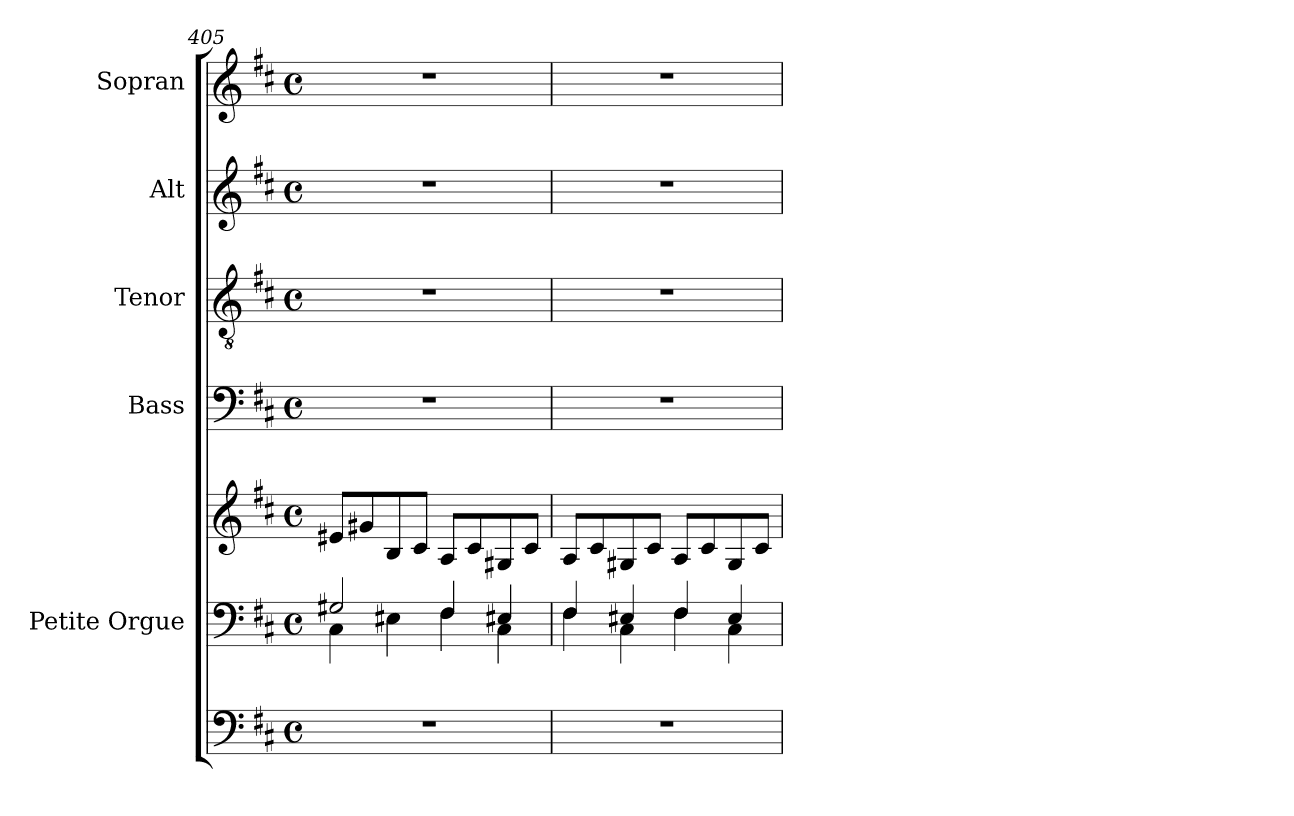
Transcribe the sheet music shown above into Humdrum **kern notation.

**kern	**kern	**kern	**kern	**kern	**kern	**kern
*part6	*part5	*part5	*part4	*part3	*part2	*part1
*staff7	*staff6	*staff5	*staff4	*staff3	*staff2	*staff1
*	*I"Petite Orgue	*	*I"Bass	*I"Tenor	*I"Alt	*I"Sopran
*	*I'Org. 1	*	*I'B.	*I'T.	*I'A.	*I'S.
*clefF4	*clefF4	*clefG2	*clefF4	*clefGv2	*clefG2	*clefG2
*k[f#c#]	*k[f#c#]	*k[f#c#]	*k[f#c#]	*k[f#c#]	*k[f#c#]	*k[f#c#]
*D:	*D:	*D:	*D:	*D:	*D:	*D:
*M4/4	*M4/4	*M4/4	*M4/4	*M4/4	*M4/4	*M4/4
*met(c)	*met(c)	*met(c)	*met(c)	*met(c)	*met(c)	*met(c)
=405	=405	=405	=405	=405	=405	=405
*	*^	*	*	*	*	*
1r	2G#X/	4C#\	8e#X/L	1r	1r	1r	1r
.	.	.	8g#X/	.	.	.	.
.	.	4E#X\	8B/	.	.	.	.
.	.	.	8c#/J	.	.	.	.
.	4F#/	4F#\	8A/L	.	.	.	.
.	.	.	8c#/	.	.	.	.
.	4E#X/	4C#\	8G#X/	.	.	.	.
.	.	.	8c#/J	.	.	.	.
!!LO:LB:g=z
=406	=406	=406	=406	=406	=406	=406	=406
1r	4F#/	4F#\	8A/L	1r	1r	1r	1r
.	.	.	8c#/	.	.	.	.
.	4E#X/	4C#\	8G#X/	.	.	.	.
.	.	.	8c#/J	.	.	.	.
.	4F#/	4F#\	8A/L	.	.	.	.
.	.	.	8c#/	.	.	.	.
.	4E#/	4C#\	8G#/	.	.	.	.
.	.	.	8c#/J	.	.	.	.
*	*v	*v	*	*	*	*	*
=	=	=	=	=	=	=
*-	*-	*-	*-	*-	*-	*-
